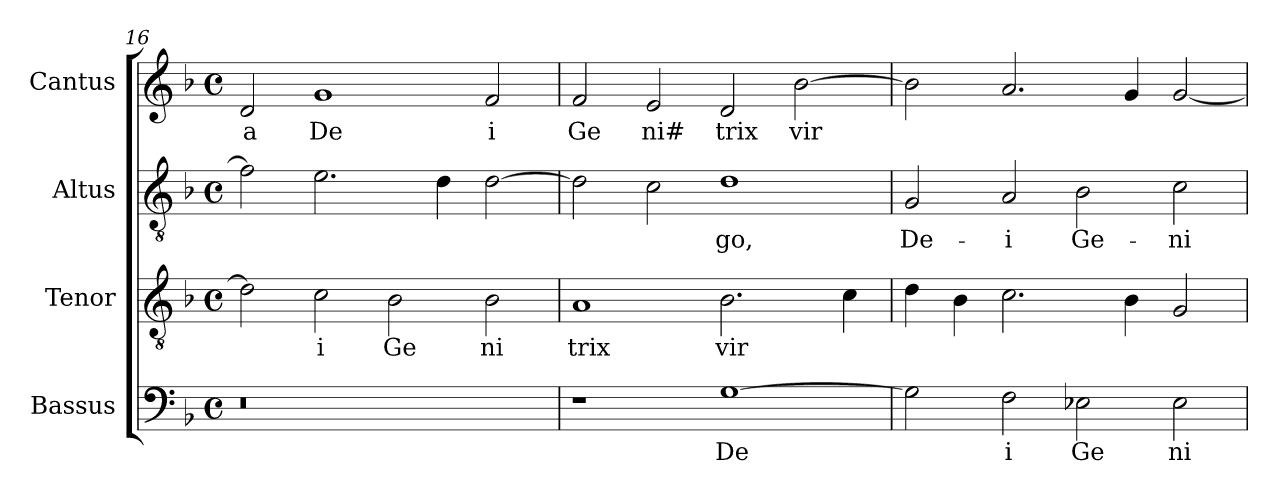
**kern	**text	**kern	**text	**kern	**text	**kern	**text
*part4	*part4	*part3	*part3	*part2	*part2	*part1	*part1
*staff4	*staff4	*staff3	*staff3	*staff2	*staff2	*staff1	*staff1
*I"Bassus	*	*I"Tenor	*	*I"Altus	*	*I"Cantus	*
*clefF4	*	*clefGv2	*	*clefGv2	*	*clefG2	*
*k[b-]	*	*k[b-]	*	*k[b-]	*	*k[b-]	*
*F:	*	*F:	*	*F:	*	*F:	*
*M4/4	*	*M4/4	*	*M4/4	*	*M4/4	*
*met(c)	*	*met(c)	*	*met(c)	*	*met(c)	*
=16	=16	=16	=16	=16	=16	=16	=16
!	!	!	!	!	!	!	!LO:LY:b:cj
0r	.	2d\]	.	2f\]	.	2d/	a
!	!	!	!LO:LY:b:cj	!	!	!	!LO:LY:b:cj
.	.	2c\	i	2.e\	.	1g	De
!	!	!	!LO:LY:b:cj	!	!	!	!
.	.	2B-\	Ge	.	.	.	.
.	.	.	.	4d\	.	.	.
!	!	!	!LO:LY:b:cj	!	!	!	!LO:LY:b:cj
.	.	2B-\	ni	[>2d\	.	2f/	i
=17	=17	=17	=17	=17	=17	=17	=17
!	!	!	!LO:LY:b:cj	!	!	!	!LO:LY:b:cj
1r	.	1A	trix	2d\]	.	2f/	Ge
!	!	!	!	!	!	!	!LO:LY:b:cj
.	.	.	.	2c\	.	2e/	ni#
!	!LO:LY:b:cj	!	!LO:LY:b	!	!LO:LY:b:cj	!	!LO:LY:b:cj
[>1G	De	2.B-\	vir	1d	-go,	2d/	trix
!	!	!	!	!	!	!	!LO:LY:b
.	.	.	.	.	.	[>2b-\	vir
.	.	4c\	.	.	.	.	.
=18	=18	=18	=18	=18	=18	=18	=18
!	!	!	!	!	!LO:LY:b:cj	!	!
2G\]	.	4d\	.	2G/	De-	2b-\]	.
.	.	4B-\	.	.	.	.	.
!	!LO:LY:b:cj	!	!	!	!LO:LY:b:cj	!	!
2F\	i	2.c\	.	2A/	-i	2.a/	.
!	!LO:LY:b:cj	!	!	!	!LO:LY:b:cj	!	!
2E-X\	Ge	.	.	2B-\	Ge-	.	.
.	.	4B-\	.	.	.	4g/	.
!	!LO:LY:b:cj	!	!	!	!LO:LY:b:cj	!	!
2E-\	ni	2G/	.	2c\	-ni-	[<2g/	.
=	=	=	=	=	=	=	=
*-	*-	*-	*-	*-	*-	*-	*-
